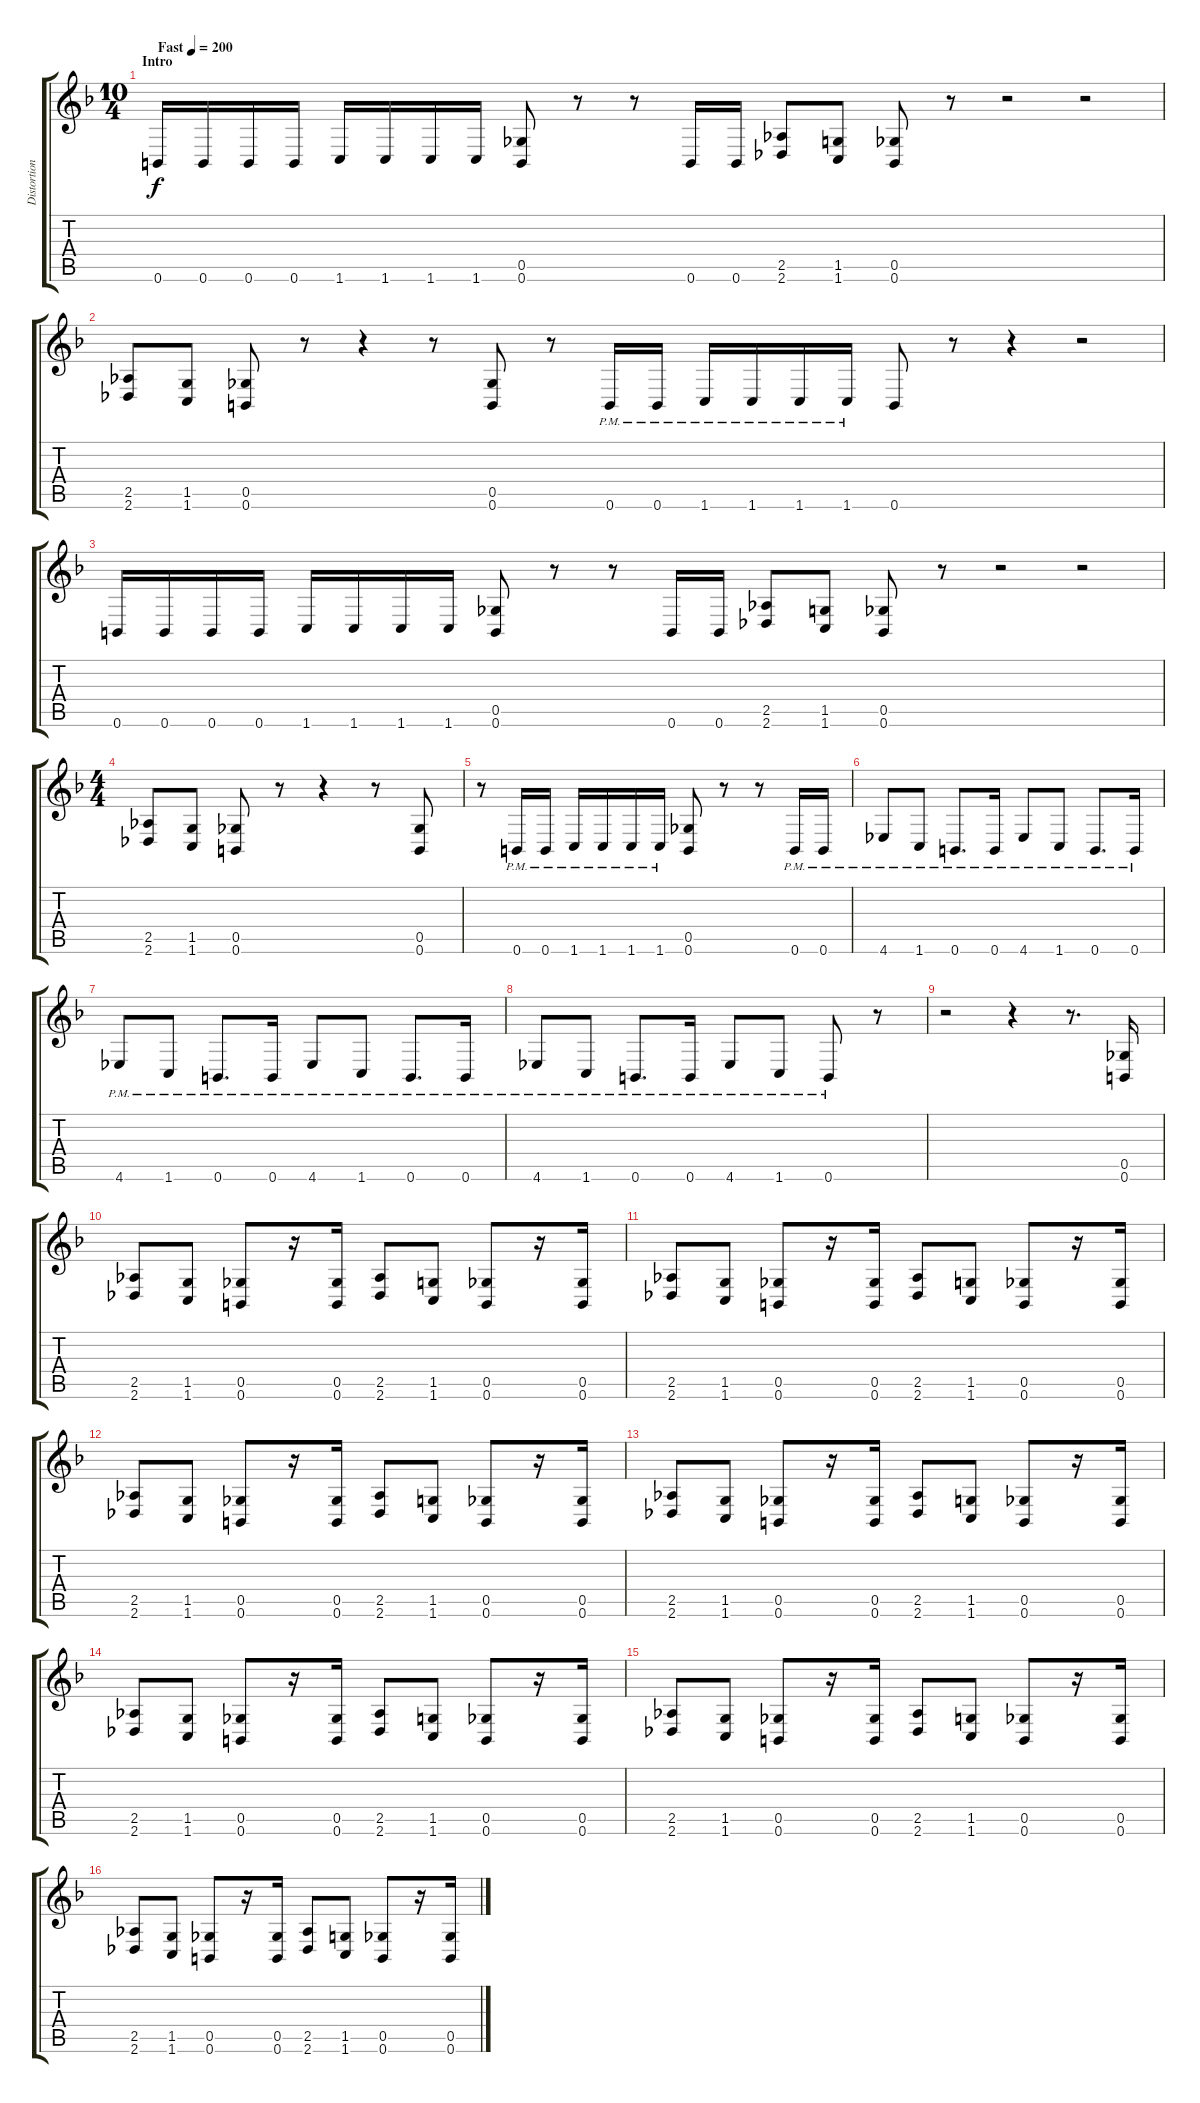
\track ("Distortion guitar" "Distortion") {instrument distortionguitar}
\staff {score tabs}
\tuning (Db4 Ab3 E3 B2 Gb2 B1) {hide}
\ts (10 4)
\section ("" "Intro")
\tempo (200 "Fast")
\clef g2
\ks f
0.6.16{dy f instrument distortionguitar} 0.6.16 0.6.16 0.6.16 1.6.16 1.6.16 1.6.16 1.6.16 (0.5 0.6).8 r.8 r.8 0.6.16 0.6.16 (2.5 2.6).8 (1.5 1.6).8 (0.5 0.6).8 r.8 r.2 r.2 |
(2.5 2.6).8 (1.5 1.6).8 (0.5 0.6).8 r.8 r.4 r.8 (0.5 0.6).8 r.8 0.6{pm}.16 0.6{pm}.16 1.6{pm}.16 1.6{pm}.16 1.6{pm}.16 1.6{pm}.16 0.6.8 r.8 r.4 r.2 |
0.6.16 0.6.16 0.6.16 0.6.16 1.6.16 1.6.16 1.6.16 1.6.16 (0.5 0.6).8 r.8 r.8 0.6.16 0.6.16 (2.5 2.6).8 (1.5 1.6).8 (0.5 0.6).8 r.8 r.2 r.2 |
\ts (4 4)
(2.5 2.6).8 (1.5 1.6).8 (0.5 0.6).8 r.8 r.4 r.8 (0.5 0.6).8 |
r.8 0.6{pm}.16 0.6{pm}.16 1.6{pm}.16 1.6{pm}.16 1.6{pm}.16 1.6{pm}.16 (0.5 0.6).8 r.8 r.8 0.6{pm}.16 0.6{pm}.16 |
4.6{pm}.8 1.6{pm}.8 0.6{pm}.8{d} 0.6{pm}.16 4.6{pm}.8 1.6{pm}.8 0.6{pm}.8{d} 0.6{pm}.16 |
4.6{pm}.8 1.6{pm}.8 0.6{pm}.8{d} 0.6{pm}.16 4.6{pm}.8 1.6{pm}.8 0.6{pm}.8{d} 0.6{pm}.16 |
4.6{pm}.8 1.6{pm}.8 0.6{pm}.8{d} 0.6{pm}.16 4.6{pm}.8 1.6{pm}.8 0.6{pm}.8 r.8 |
r.2 r.4 r.8{d} (0.5 0.6).16 |
(2.5 2.6).8 (1.5 1.6).8 (0.5 0.6).8 r.16 (0.5 0.6).16 (2.5 2.6).8 (1.5 1.6).8 (0.5 0.6).8 r.16 (0.5 0.6).16 |
(2.5 2.6).8 (1.5 1.6).8 (0.5 0.6).8 r.16 (0.5 0.6).16 (2.5 2.6).8 (1.5 1.6).8 (0.5 0.6).8 r.16 (0.5 0.6).16 |
(2.5 2.6).8 (1.5 1.6).8 (0.5 0.6).8 r.16 (0.5 0.6).16 (2.5 2.6).8 (1.5 1.6).8 (0.5 0.6).8 r.16 (0.5 0.6).16 |
(2.5 2.6).8 (1.5 1.6).8 (0.5 0.6).8 r.16 (0.5 0.6).16 (2.5 2.6).8 (1.5 1.6).8 (0.5 0.6).8 r.16 (0.5 0.6).16 |
(2.5 2.6).8 (1.5 1.6).8 (0.5 0.6).8 r.16 (0.5 0.6).16 (2.5 2.6).8 (1.5 1.6).8 (0.5 0.6).8 r.16 (0.5 0.6).16 |
(2.5 2.6).8 (1.5 1.6).8 (0.5 0.6).8 r.16 (0.5 0.6).16 (2.5 2.6).8 (1.5 1.6).8 (0.5 0.6).8 r.16 (0.5 0.6).16 |
(2.5 2.6).8 (1.5 1.6).8 (0.5 0.6).8 r.16 (0.5 0.6).16 (2.5 2.6).8 (1.5 1.6).8 (0.5 0.6).8 r.16 (0.5 0.6).16
